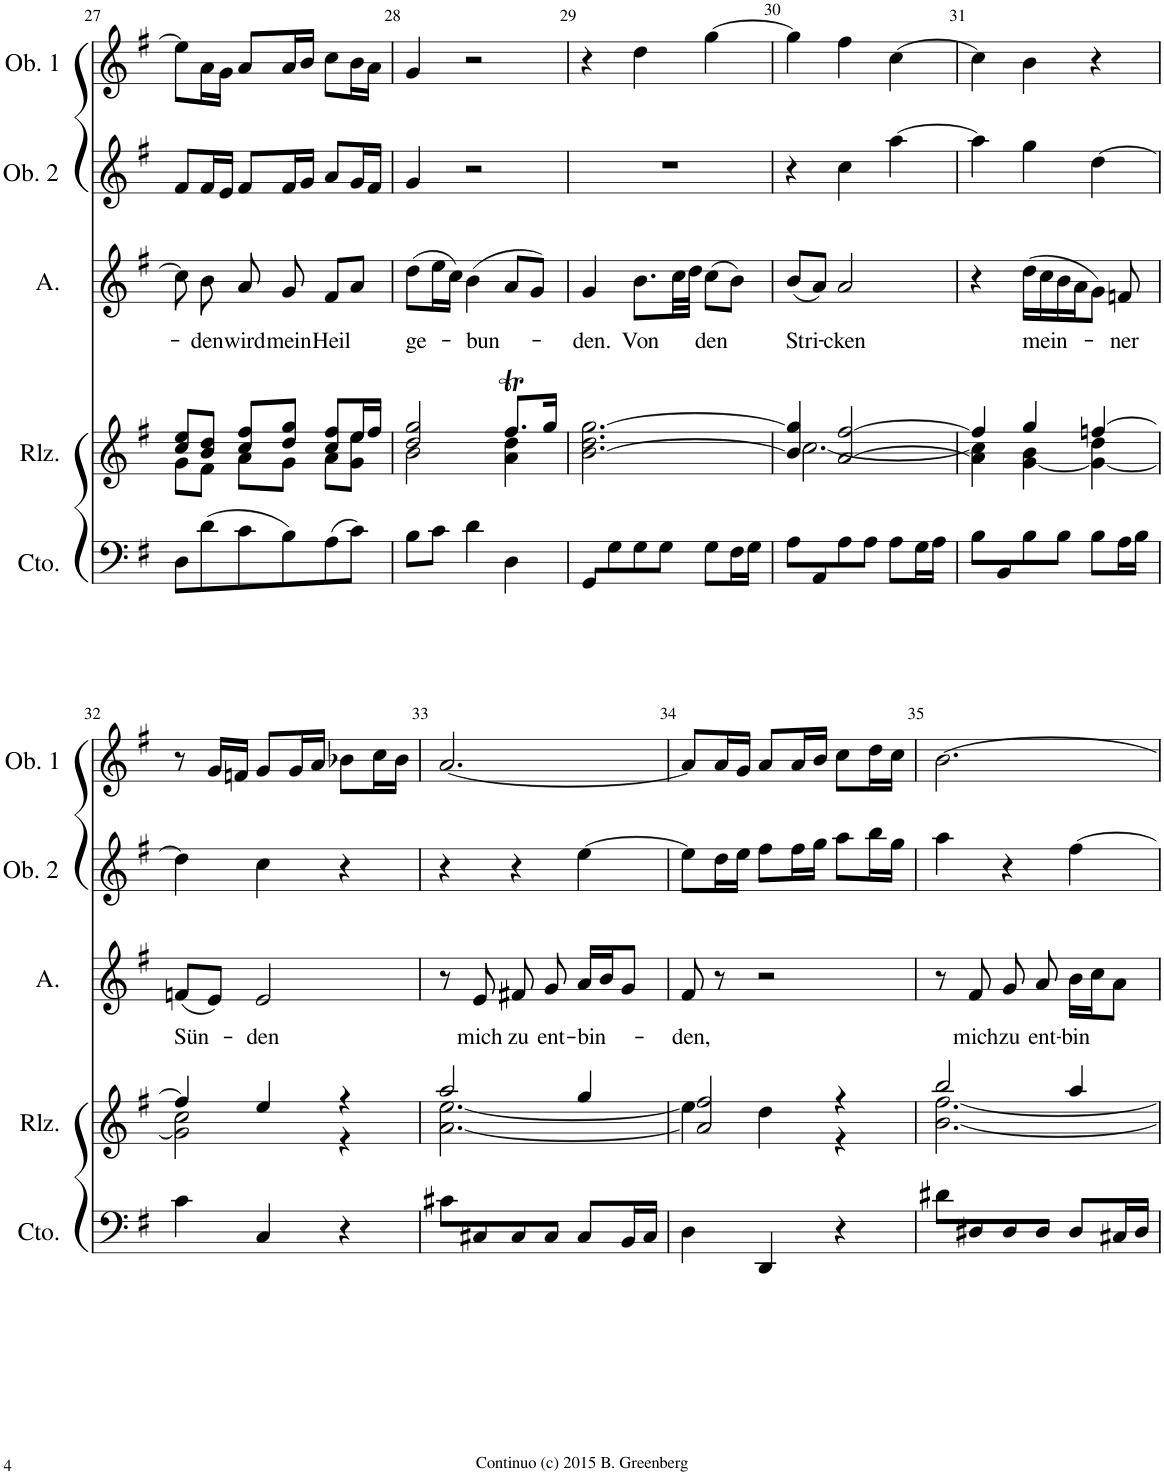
**kern	**kern	**kern	**text	**kern	**kern
*part5	*part4	*part3	*part3	*part2	*part1
*staff5	*staff4	*staff3	*staff3	*staff2	*staff1
*I"Vc/Cb Cto,	*I"Rlztn.	*I"Alto	*	*I"Oboe 2	*I"Oboe 1
*I'Cto.	*I'Rlz.	*I'A.	*	*I'Ob. 2	*I'Ob. 1
!!LO:PB:g=z
*clefF4	*clefG2	*clefG2	*	*clefG2	*clefG2
*k[f#]	*k[f#]	*k[f#]	*	*k[f#]	*k[f#]
*M3/4	*M3/4	*M3/4	*	*M3/4	*M3/4
=27	=27	=27	=27	=27	=27
*	*^	*	*	*	*
8D\L	8cc/ 8ee/L	8g\L	8cc\]	.	8f#/L	8ee\L]
!	!	!	!	!LO:LY:b	!	!
(8d\	8b/ 8dd/J	8f#\J	8b\	-den	16f#/L	16a\L
.	.	.	.	.	16e/JJ	16g\JJ
!	!	!	!	!LO:LY:b	!	!
8c\	8cc/ 8ff#/L	8a\L	8a/	wird	8f#/L	8a/L
!	!	!	!	!LO:LY:b	!	!
8B\)	8dd/ 8gg/J	8g\J	8g/	mein	16f#/L	16a/L
.	.	.	.	.	16g/JJ	16b/JJ
!	!	!	!	!LO:LY:b	!	!
(8A\	8cc/ 8ff#/L	8a\L	8f#/L	Heil	8a/L	8cc\L
8c\J)	16ee/L	8g\ 8ee\J	8a/J	.	16g/L	16b\L
.	16ff#/JJ	.	.	.	16f#/JJ	16a\JJ
=28	=28	=28	=28	=28	=28	=28
!	!	!	!	!LO:LY:b	!	!
8B\L	2dd/ 2gg/	2b\	(8dd\L	ge-	4g/	4g/
8c\J	.	.	16ee\L	.	.	.
.	.	.	16cc\JJ)	.	.	.
!	!	!	!	!LO:LY:b	!	!
4d\	.	.	(4b\	-bun-	2r	2r
4D\	8.ff#t/L	4a\ 4dd\	8a/L	.	.	.
.	.	.	8g/J)	.	.	.
.	16gg/Jk	.	.	.	.	.
*	*v	*v	*	*	*	*
=29	=29	=29	=29	=29	=29
!	!	!	!LO:LY:b	!	!
8GG/L	[2.b\ 2.dd\ [2.gg\	4g/	-den.	2.r	4r
8G\	.	.	.	.	.
!	!	!	!LO:LY:b	!	!
8G\	.	8.b\L	Von	.	4dd\
8G\J	.	.	.	.	.
.	.	32cc\LL	.	.	.
.	.	32dd\JJJ	.	.	.
!	!	!	!LO:LY:b	!	!
8G\L	.	(8cc\L	den	.	[4gg\
16F#\L	.	8b\J)	.	.	.
16G\JJ	.	.	.	.	.
=30	=30	=30	=30	=30	=30
*	*^	*	*	*	*
!	!	!	!	!LO:LY:b	!	!
8A\L	4b/] 4gg/]	[2.cc\	(8b/L	Stri-	4r	4gg\]
8AA/	.	.	8a/J)	.	.	.
!	!	!	!	!LO:LY:b	!	!
8A\	[2a/ [2ff#/	.	2a/	-cken	4cc\	4ff#\
8A\J	.	.	.	.	.	.
8A\L	.	.	.	.	[4aa\	[4cc\
16G\L	.	.	.	.	.	.
16A\JJ	.	.	.	.	.	.
=31	=31	=31	=31	=31	=31	=31
8B\L	4ff#/]	4a\] 4cc\]	4r	.	4aa\]	4cc\]
8BB/	.	.	.	.	.	.
!	!	!	!	!LO:LY:b	!	!
8B\	4gg/	[4g\ 4b\	(16dd\LL	mein-	4gg\	4b\
.	.	.	16cc\	.	.	.
8B\J	.	.	16b\	.	.	.
.	.	.	16a\J	.	.	.
8B\L	[4ffn/	4g\_ 4dd\	8g\J)	.	[4dd\	4r
!	!	!	!	!LO:LY:b	!	!
16A\L	.	.	8fn/	-ner	.	.
16B\JJ	.	.	.	.	.	.
!!LO:LB:g=z
=32	=32	=32	=32	=32	=32	=32
!	!	!	!	!LO:LY:b	!	!
4c\	4ff/]	2g\] 2cc\	(8fn/L	Sün-	4dd\]	8r
.	.	.	8e/J)	.	.	16g/LL
.	.	.	.	.	.	16fn/JJ
!	!	!	!	!LO:LY:b	!	!
4C/	4ee/	.	2e/	-den	4cc\	8g/L
.	.	.	.	.	.	16g/L
.	.	.	.	.	.	16a/JJ
4r	4r	4r	.	.	4r	8b-X\L
.	.	.	.	.	.	16cc\L
.	.	.	.	.	.	16b-\JJ
=33	=33	=33	=33	=33	=33	=33
8c#X\L	2aa/	[2.a\ [2.ee\	8r	.	4r	[2.a/
!	!	!	!	!LO:LY:b	!	!
8C#X/	.	.	8e/	mich	.	.
!	!	!	!	!LO:LY:b	!	!
8C#/	.	.	8f#X/	zu	4r	.
!	!	!	!	!LO:LY:b	!	!
8C#/J	.	.	8g/	ent-	.	.
!	!	!	!	!LO:LY:b	!	!
8C#/L	4gg/	.	16a/LL	-bin-	[4ee\	.
.	.	.	16b/J	.	.	.
16BB/L	.	.	8g/J	.	.	.
16C#/JJ	.	.	.	.	.	.
=34	=34	=34	=34	=34	=34	=34
!	!	!	!	!LO:LY:b	!	!
4D\	2a/] 2ff#/	4ee\]	8f#/	-den,	8ee\L]	8a/L]
.	.	.	8r	.	16dd\L	16a/L
.	.	.	.	.	16ee\JJ	16g/JJ
4DD/	.	4dd\	2r	.	8ff#\L	8a/L
.	.	.	.	.	16ff#\L	16a/L
.	.	.	.	.	16gg\JJ	16b/JJ
4r	4r	4r	.	.	8aa\L	8cc\L
.	.	.	.	.	16bb\L	16dd\L
.	.	.	.	.	16gg\JJ	16cc\JJ
=35	=35	=35	=35	=35	=35	=35
8d#X\L	2bb/	[2.b\ [2.ff#\	8r	.	4aa\	[2.b\
!	!	!	!	!LO:LY:b	!	!
8D#X/	.	.	8f#/	mich	.	.
!	!	!	!	!LO:LY:b	!	!
8D#/	.	.	8g/	zu	4r	.
!	!	!	!	!LO:LY:b	!	!
8D#/J	.	.	8a/	ent-	.	.
!	!	!	!	!LO:LY:b	!	!
8D#/L	4aa/	.	16b\LL	-bin	[4ff#\	.
.	.	.	16cc\J	.	.	.
16C#X/L	.	.	8a\J	.	.	.
16D#/JJ	.	.	.	.	.	.
*	*v	*v	*	*	*	*
=	=	=	=	=	=
*-	*-	*-	*-	*-	*-
